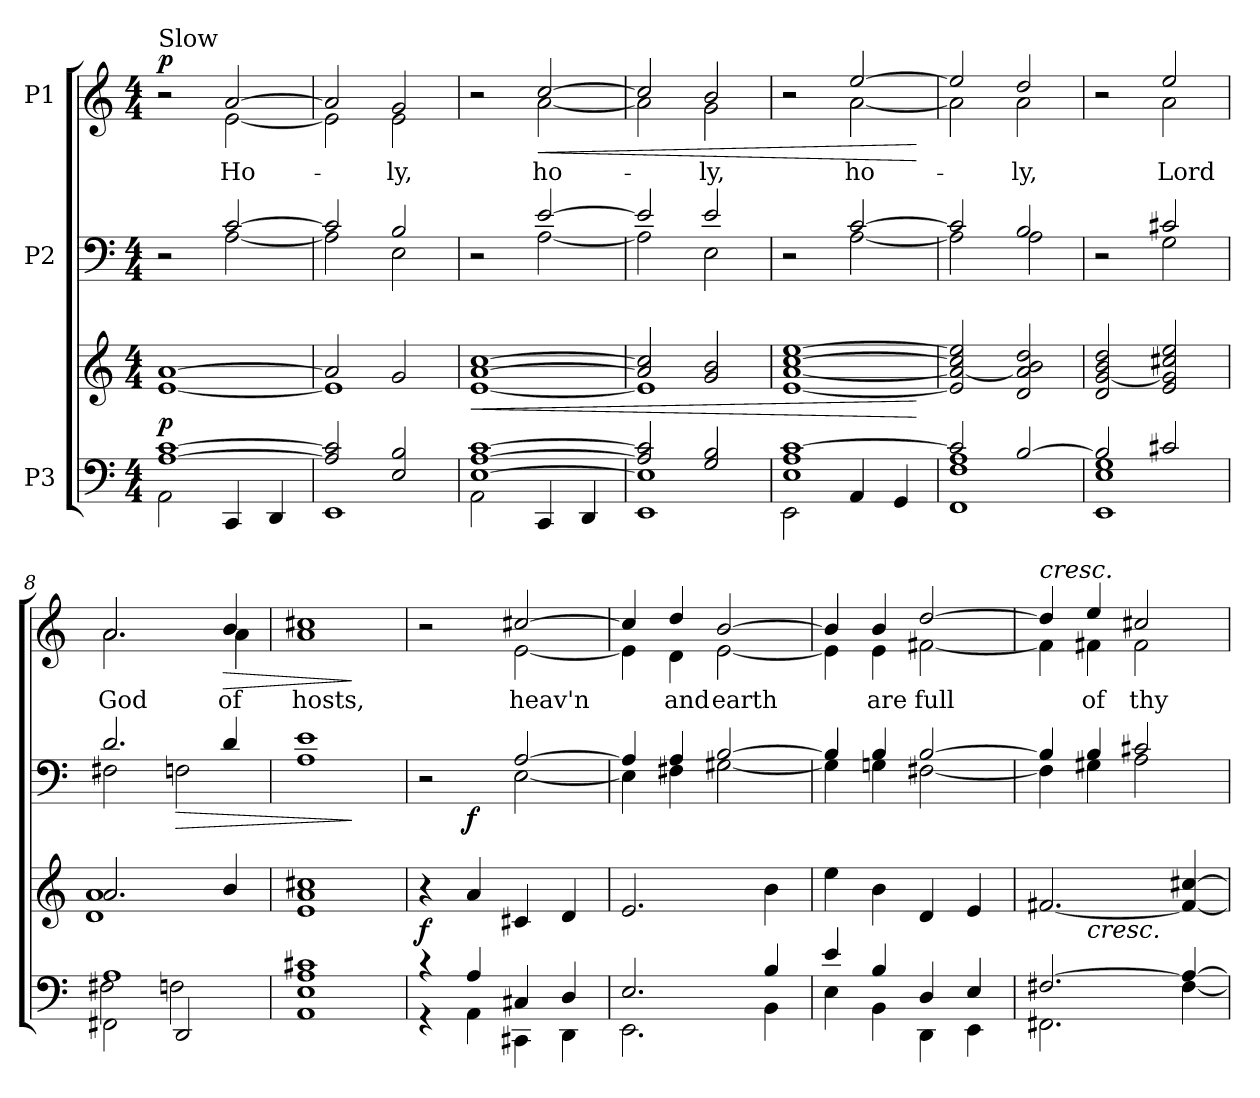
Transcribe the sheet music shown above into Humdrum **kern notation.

**kern	**kern	**dynam	**kern	**dynam	**kern	**text	**dynam
*part3	*part3	*part3	*part2	*part2	*part1	*part1	*part1
*staff4	*staff3	*staff3/4	*staff2	*staff2	*staff1	*staff1	*staff1
*I"P3	*	*	*I"P2	*	*I"P1	*	*
!!LO:PB:g=z
*clefF4	*clefG2	*	*clefF4	*	*clefG2	*	*
*k[]	*k[]	*	*k[]	*	*k[]	*	*
*C:	*C:	*	*C:	*	*C:	*	*
*M4/4	*M4/4	*	*M4/4	*	*M4/4	*	*
=1	=1	=1	=1	=1	=1	=1	=1
*^	*^	*	*^	*	*^	*	*
!	!	!	!	!	!	!	!	!LO:TX:a:t=Slow	!	!	!
[1Ai [1ci	2AAi\	[1ai	[1ei	p	2r	2ryy	.	2r	2ryy	.	p
!	!	!	!	!	!	!	!	!	!	!LO:LY:b:color=#000000	!
.	4CCi/	.	.	.	[2ci/	[2Ai\	.	[2ai/	[2ei\	Ho-	.
.	4DDi/	.	.	.	.	.	.	.	.	.	.
=2	=2	=2	=2	=2	=2	=2	=2	=2	=2	=2	=2
2Ai/] 2ci]	1EEi	2ai/]	1ei]	.	2ci/]	2Ai\]	.	2ai/]	2ei\]	.	.
!	!	!	!	!	!	!	!	!	!	!LO:LY:b:color=#000000	!
2Ei/ 2Bi	.	2gi/	.	.	2Bi/	2Ei\	.	2gi/	2ei\	-ly,	.
=3	=3	=3	=3	=3	=3	=3	=3	=3	=3	=3	=3
!	!	!	!	!LO:HP:b	!	!	!	!	!	!	!
[1Ei [1Ai [1ci	2AAi\	[1ai [1cci	[1ei	<	2r	2ryy	.	2r	2ryy	.	.
!	!	!	!	!	!	!	!	!	!	!LO:LY:b:color=#000000	!LO:HP:b
.	4CCi/	.	.	.	[2ei/	[2Ai\	.	[2cci/	[2ai\	ho-	<
.	4DDi/	.	.	.	.	.	.	.	.	.	.
=4	=4	=4	=4	=4	=4	=4	=4	=4	=4	=4	=4
2Ai/] 2ci]	1EEi 1Ei]	2ai/] 2cci]	1ei]	.	2ei/]	2Ai\]	.	2cci/]	2ai\]	.	.
!	!	!	!	!	!	!	!	!	!	!LO:LY:b:color=#000000	!
2Gi/ 2Bi	.	2gi/ 2bi	.	.	2ei/	2Ei\	.	2bi/	2gi\	-ly,	.
*	*	*v	*v	*	*	*	*	*	*	*	*
=5	=5	=5	=5	=5	=5	=5	=5	=5	=5	=5
1Ei 1Ai [1ci	2EEi\	[1ei [1ai [1cci [1eei	.	2r	2ryy	.	2r	2ryy	.	.
!	!	!	!	!	!	!	!	!	!LO:LY:b:color=#000000	!
.	4AAi/	.	.	[2ci/	[2Ai\	.	[2eei/	[2ai\	ho-	.
.	4GGi/	.	.	.	.	.	.	.	.	.
*	*	*	*	*v	*v	*	*	*	*	*
*v	*v	*	*	*	*	*v	*v	*	*
.	.	[	.	.	.	.	[
=6	=6	=6	=6	=6	=6	=6	=6
*^	*	*	*^	*	*^	*	*
2ci/]	1FFi 1Fi 1Ai	2ei/] 2ai_ 2cci] 2eei]	.	2ci/]	2Ai\]	.	2eei/]	2ai\]	.	.
!	!	!	!	!	!	!	!	!	!LO:LY:b:color=#000000	!
[2Bi/	.	2di/ 2ai] 2bi 2ddi	.	2Bi/	2Ai\	.	2ddi/	2ai\	-ly,	.
=7	=7	=7	=7	=7	=7	=7	=7	=7	=7	=7
2Bi/]	1EEi 1Ei 1Gi	2di/ [2gi 2bi 2ddi	.	2r	2ryy	.	2r	2ryy	.	.
!	!	!	!	!	!	!	!	!	!LO:LY:b:color=#000000	!
2c#Xi/	.	2ei/ 2gi] 2cc#Xi 2eei	.	2c#Xi/	2Gi\	.	2eei/	2ai\	Lord	.
=8	=8	=8	=8	=8	=8	=8	=8	=8	=8	=8
*	*^	*^	*	*	*	*	*	*	*	*
!	!	!	!	!	!	!	!	!	!	!	!LO:LY:b:color=#000000	!
1Ai	2FF#Xi\	2F#Xi\	2.ai/	1di 1ai	.	2.di/	2F#Xi\	.	2.ai/	2.ai\	God	.
!	!	!	!	!	!	!	!	!LO:HP:b	!	!	!	!
.	2DDi/	2Fni\	.	.	.	.	2Fni\	>	.	.	.	.
!	!	!	!	!	!	!	!	!	!	!	!LO:LY:b:color=#000000	!LO:HP:b
.	.	.	4bi/	.	.	4di/	.	.	4bi/	4ai\	of	>
*	*v	*v	*	*	*	*	*	*	*	*	*	*
*	*	*v	*v	*	*	*	*	*	*	*	*
=9	=9	=9	=9	=9	=9	=9	=9	=9	=9	=9
!	!	!	!	!	!	!	!	!	!LO:LY:b:color=#000000	!
1Ei 1Ai 1c#Xi	1AAi	1ei 1ai 1cc#Xi	.	1ei	1Ai	.	1cc#Xi	1ai	hosts,	.
*	*	*	*	*v	*v	*	*	*	*	*
*v	*v	*	*	*	*	*v	*v	*	*
.	.	.	.	]	.	.	]
!!LO:LB:g=z
=10	=10	=10	=10	=10	=10	=10	=10
*^	*	*	*^	*	*^	*	*
*	*	*	*	*	*^	*	*	*	*	*
4r	4r	4r	f	2r	2ryy	4ryy	.	2r	2ryy	.	.
4Ai/	4AAi\	4ai/	.	.	.	2.ryy	f	.	.	.	.
!	!	!	!	!	!	!	!	!	!	!LO:LY:b:color=#000000	!
4C#Xi/	4CC#Xi\	4c#Xi/	.	[2Ai/	[2Ei\	.	.	[2cc#Xi/	[2ei\	heav'n	.
4Di/	4DDi\	4di/	.	.	.	.	.	.	.	.	.
*	*	*	*	*	*v	*v	*	*	*	*	*
=11	=11	=11	=11	=11	=11	=11	=11	=11	=11	=11
2.Ei/	2.EEi\	2.ei/	.	4Ai/]	4Ei\]	.	4cc#i/]	4ei\]	.	.
!	!	!	!	!	!	!	!	!	!LO:LY:b:color=#000000	!
.	.	.	.	4Ai/	4F#Xi\	.	4ddi/	4di\	and	.
!	!	!	!	!	!	!	!	!	!LO:LY:b:color=#000000	!
.	.	.	.	[2Bi/	[2G#Xi\	.	[2bi/	[2ei\	earth	.
4Bi/	4BBi\	4bi\	.	.	.	.	.	.	.	.
=12	=12	=12	=12	=12	=12	=12	=12	=12	=12	=12
4ei/	4Ei\	4eei\	.	4Bi/]	4G#i\]	.	4bi/]	4ei\]	.	.
!	!	!	!	!	!	!	!	!	!LO:LY:b:color=#000000	!
4Bi/	4BBi\	4bi\	.	4Bi/	4Gi\	.	4bi/	4ei\	are	.
!	!	!	!	!	!	!	!	!	!LO:LY:b:color=#000000	!
4Di/	4DDi\	4di/	.	[2Bi/	[2F#Xi\	.	[2ddi/	[2f#Xi\	full	.
4Ei/	4EEi\	4ei/	.	.	.	.	.	.	.	.
=13	=13	=13	=13	=13	=13	=13	=13	=13	=13	=13
!	!	!	!	!	!	!	!LO:TX:a:i:t=cresc.	!	!	!
*	*	*^	*	*	*	*	*	*	*	*
[2.F#Xi/	2.FF#Xi\	[2.f#Xi/	4ryy	.	4Bi/]	4F#i\]	.	4ddi/]	4f#i\]	.	.
!	!	!	!LO:TX:b:i:t=cresc.	!	!	!	!	!	!	!	!
!	!	!	!	!	!	!	!	!	!	!LO:LY:b:color=#000000	!
.	.	.	2.ryy	.	4Bi/	4G#Xi\	.	4eei/	4f#Xi\	of	.
!	!	!	!	!	!	!	!	!	!	!LO:LY:b:color=#000000	!
.	.	.	.	.	2c#Xi/	2Ai\	.	2cc#Xi/	2f#i\	thy	.
[4Ai/	4F#i\_	4f#i/_ [4cc#Xi	.	.	.	.	.	.	.	.	.
*v	*v	*	*	*	*v	*v	*	*v	*v	*	*
*	*v	*v	*	*	*	*	*	*
=	=	=	=	=	=	=	=
*-	*-	*-	*-	*-	*-	*-	*-
